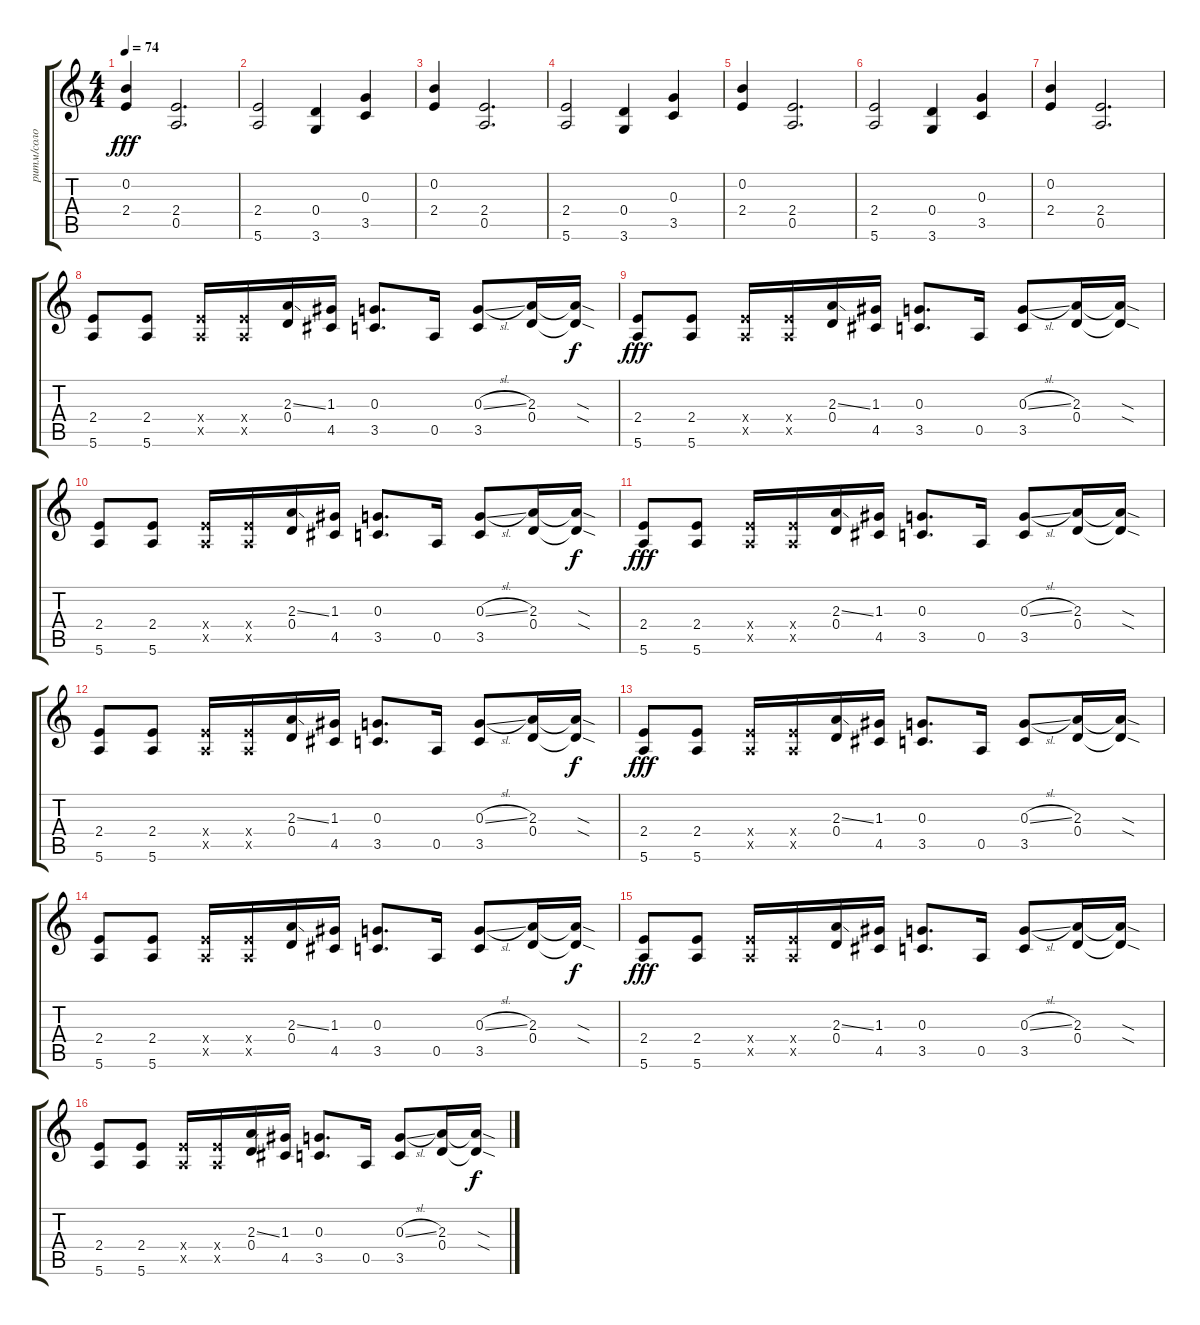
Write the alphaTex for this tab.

\track ("ритм/соло" "ритм/соло") {instrument overdrivenguitar}
\staff {score tabs}
\tuning (E4 B3 G3 D3 A2 E2) {hide}
\ts (4 4)
\tempo 74
\clef g2
\ks aminor
(0.2 2.4).4{dy fff} (2.4 0.5).2{d} |
(2.4 5.6).2 (0.4 3.6).4 (0.3 3.5).4 |
(0.2 2.4).4 (2.4 0.5).2{d} |
(2.4 5.6).2 (0.4 3.6).4 (0.3 3.5).4 |
(0.2 2.4).4 (2.4 0.5).2{d} |
(2.4 5.6).2 (0.4 3.6).4 (0.3 3.5).4 |
(0.2 2.4).4 (2.4 0.5).2{d} |
(2.4 5.6).8 (2.4 5.6).8 (2.4{x} 0.5{x}).16 (2.4{x} 0.5{x}).16 (2.3{ss} 0.4).16 (1.3 4.5).16 (0.3 3.5).8{d} 0.5.16 (0.3{sl} 3.5).8 (2.3 0.4).16 (2.3{sod t} 0.4{sod t}).16{dy f} |
(2.4 5.6).8{dy fff} (2.4 5.6).8 (2.4{x} 0.5{x}).16 (2.4{x} 0.5{x}).16 (2.3{ss} 0.4).16 (1.3 4.5).16 (0.3 3.5).8{d} 0.5.16 (0.3{sl} 3.5).8 (2.3 0.4).16 (2.3{sod t} 0.4{sod t}).16 |
(2.4 5.6).8 (2.4 5.6).8 (2.4{x} 0.5{x}).16 (2.4{x} 0.5{x}).16 (2.3{ss} 0.4).16 (1.3 4.5).16 (0.3 3.5).8{d} 0.5.16 (0.3{sl} 3.5).8 (2.3 0.4).16 (2.3{sod t} 0.4{sod t}).16{dy f} |
(2.4 5.6).8{dy fff} (2.4 5.6).8 (2.4{x} 0.5{x}).16 (2.4{x} 0.5{x}).16 (2.3{ss} 0.4).16 (1.3 4.5).16 (0.3 3.5).8{d} 0.5.16 (0.3{sl} 3.5).8 (2.3 0.4).16 (2.3{sod t} 0.4{sod t}).16 |
(2.4 5.6).8 (2.4 5.6).8 (2.4{x} 0.5{x}).16 (2.4{x} 0.5{x}).16 (2.3{ss} 0.4).16 (1.3 4.5).16 (0.3 3.5).8{d} 0.5.16 (0.3{sl} 3.5).8 (2.3 0.4).16 (2.3{sod t} 0.4{sod t}).16{dy f} |
(2.4 5.6).8{dy fff} (2.4 5.6).8 (2.4{x} 0.5{x}).16 (2.4{x} 0.5{x}).16 (2.3{ss} 0.4).16 (1.3 4.5).16 (0.3 3.5).8{d} 0.5.16 (0.3{sl} 3.5).8 (2.3 0.4).16 (2.3{sod t} 0.4{sod t}).16 |
(2.4 5.6).8 (2.4 5.6).8 (2.4{x} 0.5{x}).16 (2.4{x} 0.5{x}).16 (2.3{ss} 0.4).16 (1.3 4.5).16 (0.3 3.5).8{d} 0.5.16 (0.3{sl} 3.5).8 (2.3 0.4).16 (2.3{sod t} 0.4{sod t}).16{dy f} |
(2.4 5.6).8{dy fff} (2.4 5.6).8 (2.4{x} 0.5{x}).16 (2.4{x} 0.5{x}).16 (2.3{ss} 0.4).16 (1.3 4.5).16 (0.3 3.5).8{d} 0.5.16 (0.3{sl} 3.5).8 (2.3 0.4).16 (2.3{sod t} 0.4{sod t}).16 |
(2.4 5.6).8 (2.4 5.6).8 (2.4{x} 0.5{x}).16 (2.4{x} 0.5{x}).16 (2.3{ss} 0.4).16 (1.3 4.5).16 (0.3 3.5).8{d} 0.5.16 (0.3{sl} 3.5).8 (2.3 0.4).16 (2.3{sod t} 0.4{sod t}).16{dy f}
